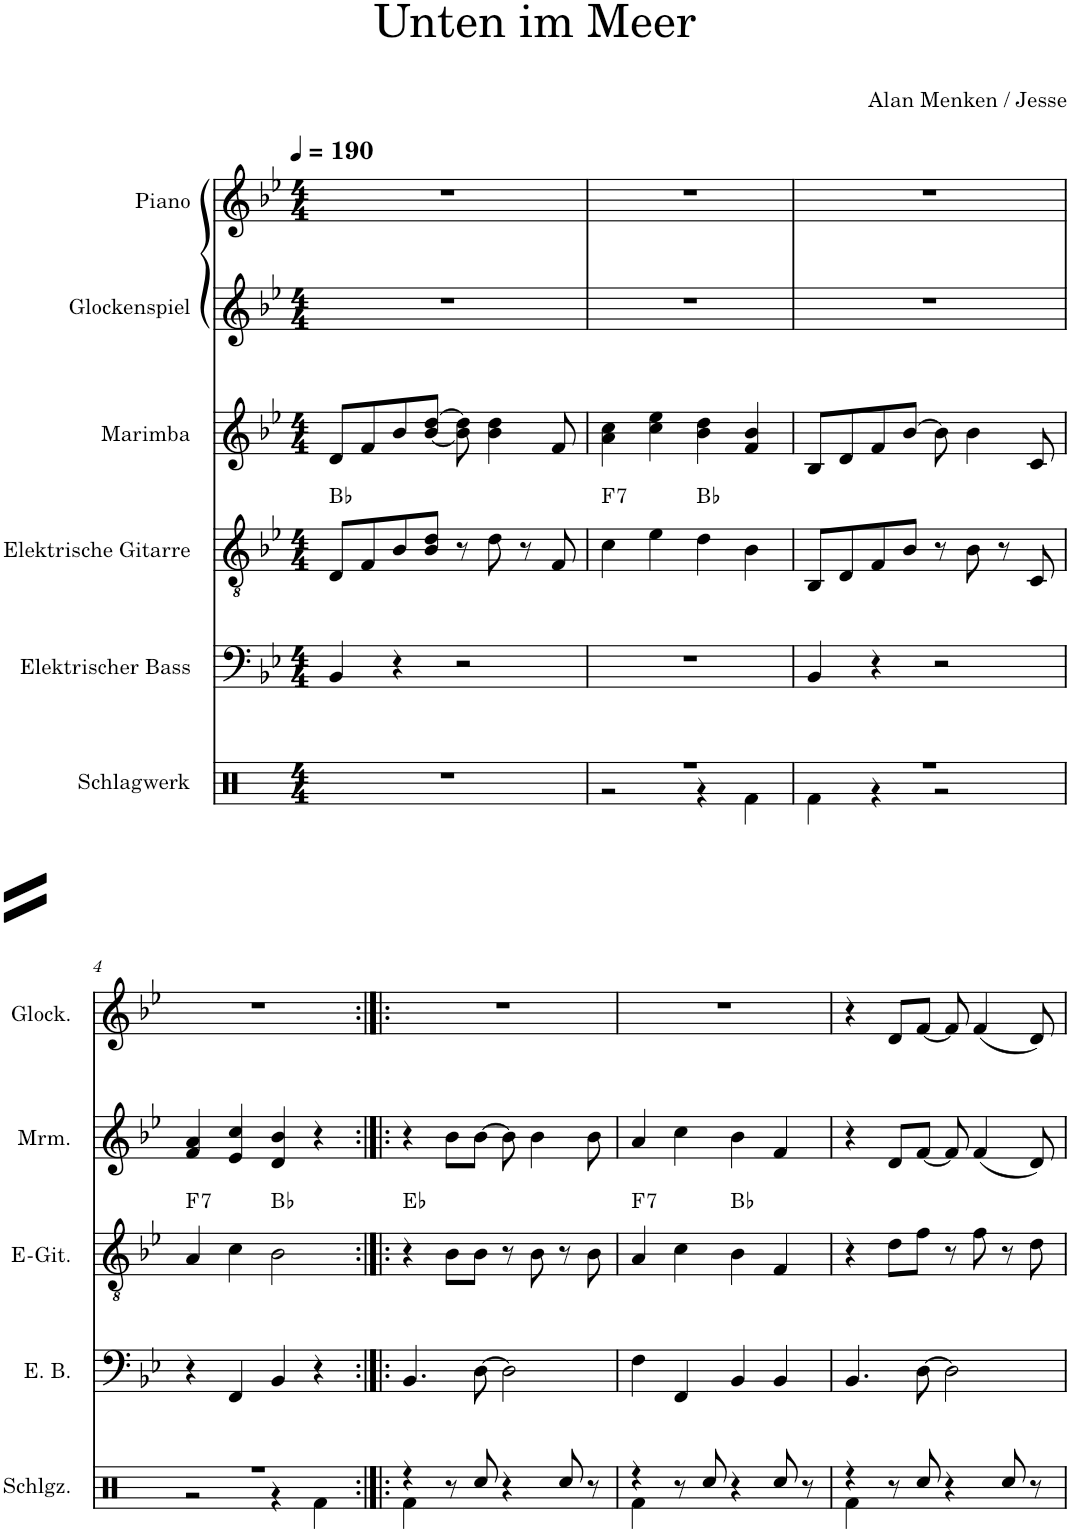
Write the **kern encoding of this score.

**kern	**kern	**kern	**kern	**harte	**kern	**kern	**kern
*part6	*part5	*part5	*part4	*part4	*part3	*part2	*part1
*staff7	*staff6	*staff5	*staff4	*	*staff3	*staff2	*staff1
*I"Schlagwerk	*I"Elektrischer Bass	*	*I"Elektrische Gitarre	*	*I"Marimba	*I"Glockenspiel	*I"Piano
*	*I'E. B.	*	*I'E-Git.	*	*I'Mrm.	*I'Glock.	*I'Pno.
*	*stria5	*	*	*	*	*	*
*clefX	*clefF4	*clefF4	*clefGv2	*	*clefG2	*clefG2	*clefG2
*	*Trd7c12	*Trd7c12	*	*	*	*Trd-14c-24	*
*k[]	*k[b-e-]	*k[b-e-]	*k[b-e-]	*	*k[b-e-]	*k[b-e-]	*k[b-e-]
*M4/4	*M4/4	*M4/4	*M4/4	*	*M4/4	*M4/4	*M4/4
*MM190	*MM190	*MM190	*MM190	*	*MM190	*MM190	*MM190
=1	=1	=1	=1	=1	=1	=1	=1
1r	4BB-	4BB-/	8D/L	Bb:maj	8d/L	1r	1r
.	.	.	8F/	.	8f/	.	.
.	4r	4r	8B-/	.	8b-/	.	.
.	.	.	8B-/ 8d/J	.	[8b-/ [8dd/J	.	.
.	2r	2r	8r	.	8b-\] 8dd\]	.	.
.	.	.	8d\	.	4b-\ 4dd\	.	.
.	.	.	8r	.	.	.	.
.	.	.	8F/	.	8f/	.	.
=2	=2	=2	=2	=2	=2	=2	=2
*^	*	*	*	*	*	*	*
!	!	!	!	!	!LO:H:kt=7	!	!	!
1r	2r	1r	1r	4c\	F:7	4a\ 4cc\	1r	1r
.	.	.	.	4e-\	.	4cc\ 4ee-\	.	.
.	4r	.	.	4d\	Bb:maj	4b-\ 4dd\	.	.
.	4Rf\	.	.	4B-\	.	4f/ 4b-/	.	.
=3	=3	=3	=3	=3	=3	=3	=3	=3
1r	4Rf\	4BB-	4BB-/	8BB-/L	.	8B-/L	1r	1r
.	.	.	.	8D/	.	8d/	.	.
.	4r	4r	4r	8F/	.	8f/	.	.
.	.	.	.	8B-/J	.	[8b-/J	.	.
.	2r	2r	2r	8r	.	8b-\]	.	.
.	.	.	.	8B-\	.	4b-\	.	.
.	.	.	.	8r	.	.	.	.
.	.	.	.	8C/	.	8c/	.	.
!!LO:LB:g=z
=4	=4	=4	=4	=4	=4	=4	=4	=4
!	!	!	!	!	!LO:H:kt=7	!	!	!
1r	2r	4r	4r	4A/	F:7	4f/ 4a/	1r	1r
.	.	4FF	4FF/	4c\	.	4e-/ 4cc/	.	.
.	4r	4BB-	4BB-/	2B-\	Bb:maj	4d/ 4b-/	.	.
.	4Rf\	4r	4r	.	.	4r	.	.
=5:|!|:	=5:|!|:	=5:|!|:	=5:|!|:	=5:|!|:	=5:|!|:	=5:|!|:	=5:|!|:	=5:|!|:
4r	4Rf\	4.BB-	4.BB-/	4r	Eb:maj	4r	1r	1r
8r	2.ryy	.	.	8B-\L	.	8b-\L	.	.
8Rcc/	.	[8D	[8D\	8B-\J	.	[8b-\J	.	.
4r	.	2D]	2D\]	8r	.	8b-\]	.	.
.	.	.	.	8B-\	.	4b-\	.	.
8Rcc/	.	.	.	8r	.	.	.	.
8r	.	.	.	8B-\	.	8b-\	.	.
=6	=6	=6	=6	=6	=6	=6	=6	=6
!	!	!	!	!	!LO:H:kt=7	!	!	!
4r	4Rf\	4F	4F\	4A/	F:7	4a/	1r	1r
8r	2.ryy	4FF	4FF/	4c\	.	4cc\	.	.
8Rcc/	.	.	.	.	.	.	.	.
4r	.	4BB-	4BB-/	4B-\	Bb:maj	4b-\	.	.
8Rcc/	.	4BB-	4BB-/	4F/	.	4f/	.	.
8r	.	.	.	.	.	.	.	.
=7	=7	=7	=7	=7	=7	=7	=7	=7
4r	4Rf\	4.BB-	4.BB-/	4r	.	4r	4r	1r
8r	2.ryy	.	.	8d\L	.	8d/L	8d/L	.
8Rcc/	.	[8D	[8D\	8f\J	.	[8f/J	[8f/J	.
4r	.	2D]	2D\]	8r	.	8f/]	8f/]	.
.	.	.	.	8f\	.	(4f/	(4f/	.
8Rcc/	.	.	.	8r	.	.	.	.
8r	.	.	.	8d\	.	8d/)	8d/)	.
*v	*v	*	*	*	*	*	*	*
=	=	=	=	=	=	=	=
*-	*-	*-	*-	*-	*-	*-	*-
